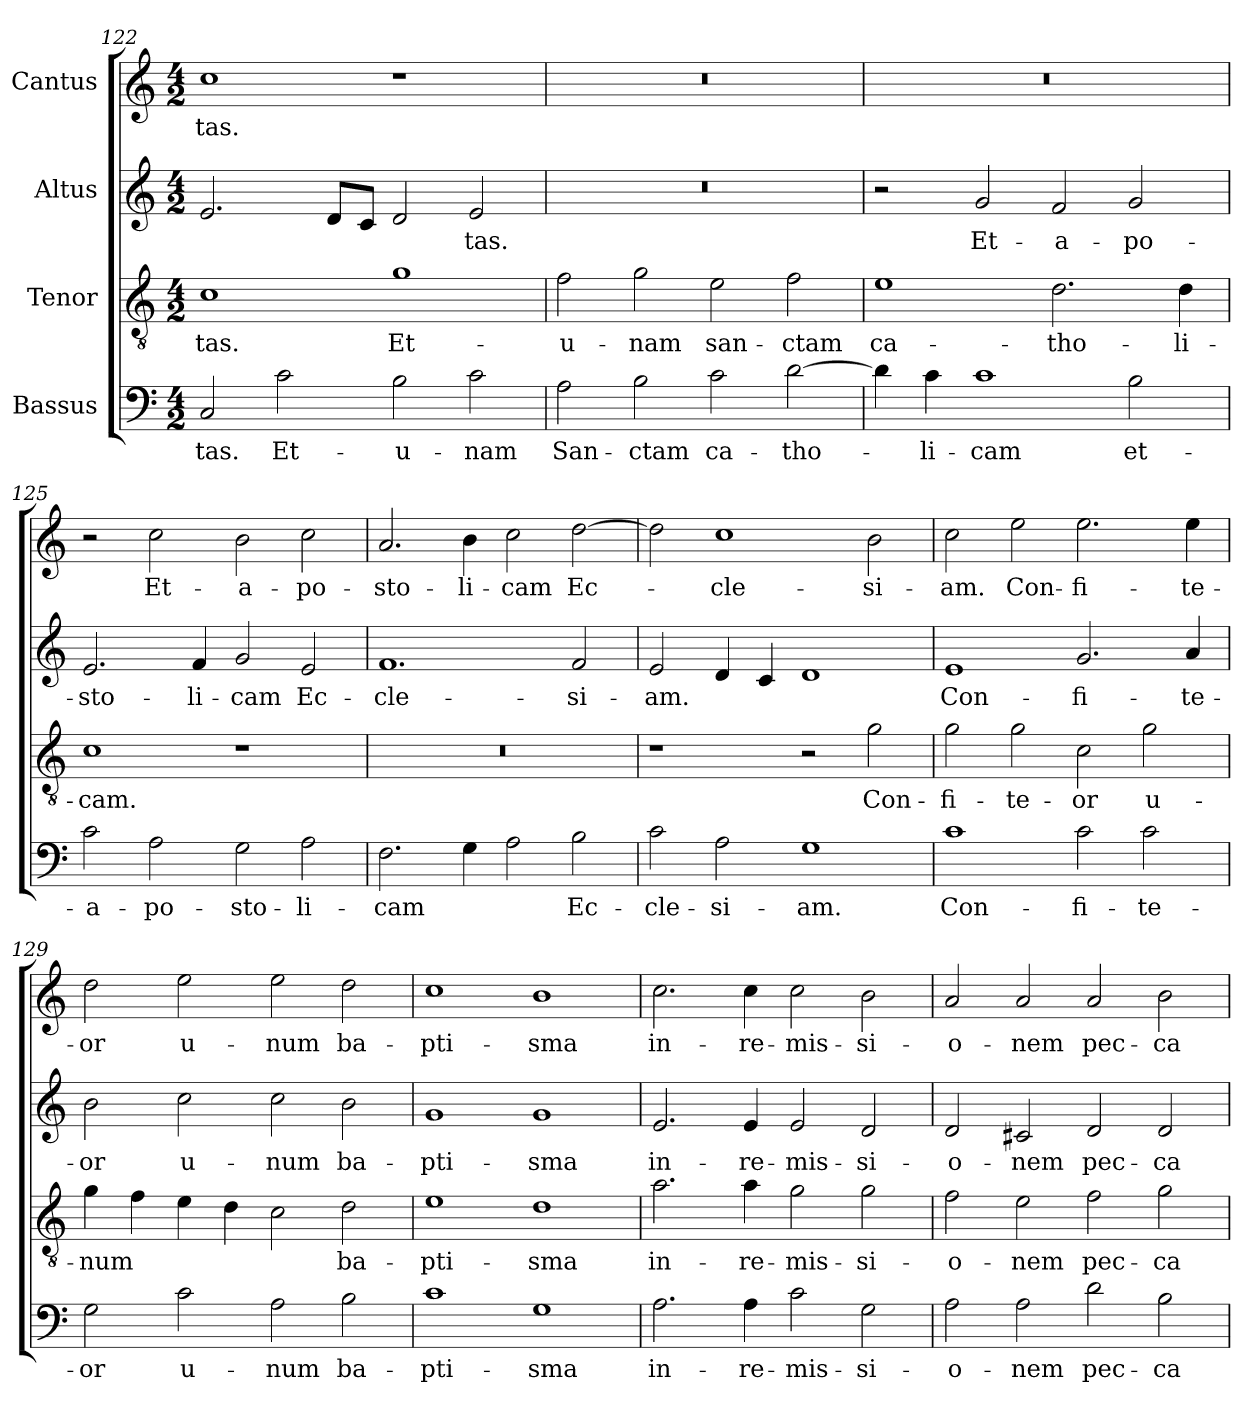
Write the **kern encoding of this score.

**kern	**text	**kern	**text	**kern	**text	**kern	**text
*part4	*part4	*part3	*part3	*part2	*part2	*part1	*part1
*staff4	*staff4	*staff3	*staff3	*staff2	*staff2	*staff1	*staff1
*I"Bassus	*	*I"Tenor	*	*I"Altus	*	*I"Cantus	*
*clefF4	*	*clefGv2	*	*clefG2	*	*clefG2	*
*k[]	*	*k[]	*	*k[]	*	*k[]	*
*M4/2	*	*M4/2	*	*M4/2	*	*M4/2	*
=122	=122	=122	=122	=122	=122	=122	=122
2C/	-tas.	1c\	-tas.	2.e/	.	1cc\	-tas.
2c\	Et-	.	.	.	.	.	.
.	.	.	.	8d/L	.	.	.
.	.	.	.	8c/J	.	.	.
2B\	u-	1g\	Et-	2d/	.	1r	.
2c\	-nam	.	.	2e/	-tas.	.	.
=123	=123	=123	=123	=123	=123	=123	=123
2A\	San-	2f\	u-	0r	.	0r	.
2B\	-ctam	2g\	-nam	.	.	.	.
2c\	ca-	2e\	san-	.	.	.	.
[2d\	-tho-	2f\	-ctam	.	.	.	.
=124	=124	=124	=124	=124	=124	=124	=124
4d\]	.	1e\	ca-	2r	.	0r	.
4c\	-li-	.	.	.	.	.	.
1c\	-cam	.	.	2g/	Et-	.	.
.	.	2.d\	-tho-	2f/	a-	.	.
2B\	et-	.	.	2g/	-po-	.	.
.	.	4d\	-li-	.	.	.	.
=125	=125	=125	=125	=125	=125	=125	=125
2c\	a-	1c\	-cam.	2.e/	-sto-	2r	.
2A\	-po-	.	.	.	.	2cc\	Et-
.	.	.	.	4f/	-li-	.	.
2G\	-sto-	1r	.	2g/	-cam	2b\	a-
2A\	-li-	.	.	2e/	Ec-	2cc\	-po-
=126	=126	=126	=126	=126	=126	=126	=126
2.F\	-cam	0r	.	1.f/	-cle-	2.a/	-sto-
4G\	.	.	.	.	.	4b\	-li-
2A\	.	.	.	.	.	2cc\	-cam
2B\	Ec-	.	.	2f/	-si-	[2dd\	Ec-
=127	=127	=127	=127	=127	=127	=127	=127
2c\	-cle-	1r	.	2e/	-am.	2dd\]	.
2A\	-si-	.	.	4d/	.	1cc\	-cle-
.	.	.	.	4c/	.	.	.
1G\	-am.	2r	.	1d/	.	.	.
.	.	2g\	Con-	.	.	2b\	-si-
=128	=128	=128	=128	=128	=128	=128	=128
1c\	Con-	2g\	-fi-	1e/	Con-	2cc\	-am.
.	.	2g\	-te-	.	.	2ee\	Con-
2c\	-fi-	2c\	-or	2.g/	-fi-	2.ee\	-fi-
2c\	-te-	2g\	u-	.	.	.	.
.	.	.	.	4a/	-te-	4ee\	-te-
=129	=129	=129	=129	=129	=129	=129	=129
2G\	-or	4g\	-num	2b\	-or	2dd\	-or
.	.	4f\	.	.	.	.	.
2c\	u-	4e\	.	2cc\	u-	2ee\	u-
.	.	4d\	.	.	.	.	.
2A\	-num	2c\	.	2cc\	-num	2ee\	-num
2B\	ba-	2d\	ba-	2b\	ba-	2dd\	ba-
=130	=130	=130	=130	=130	=130	=130	=130
1c\	-pti-	1e\	-pti-	1g/	-pti-	1cc\	-pti-
1G\	-sma	1d\	-sma	1g/	-sma	1b\	-sma
=131	=131	=131	=131	=131	=131	=131	=131
2.A\	in-	2.a\	in-	2.e/	in-	2.cc\	in-
4A\	re-	4a\	re-	4e/	re-	4cc\	re-
2c\	-mis-	2g\	-mis-	2e/	-mis-	2cc\	-mis-
2G\	-si-	2g\	-si-	2d/	-si-	2b\	-si-
=132	=132	=132	=132	=132	=132	=132	=132
2A\	-o-	2f\	-o-	2d/	-o-	2a/	-o-
2A\	-nem	2e\	-nem	2c#X/	-nem	2a/	-nem
2d\	pec-	2f\	pec-	2d/	pec-	2a/	pec-
2B\	-ca-	2g\	-ca-	2d/	-ca-	2b\	-ca-
=	=	=	=	=	=	=	=
*-	*-	*-	*-	*-	*-	*-	*-
